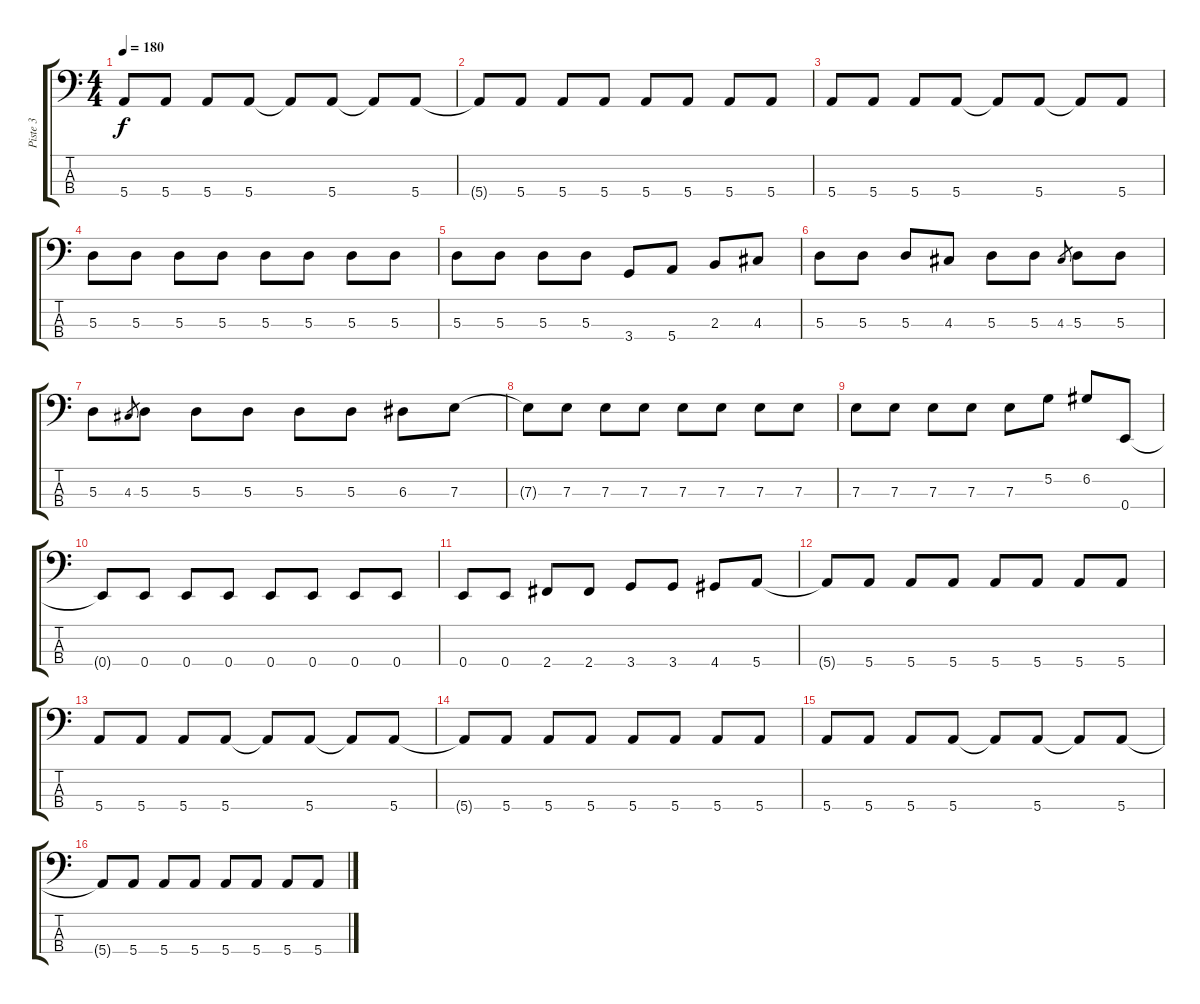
\track ("Piste 3" "Piste 3") {instrument electricbassfinger}
\staff {score tabs}
\tuning (G2 D2 A1 E1) {hide}
\ts (4 4)
\tempo 180
\clef f4
\ks c
5.4.8{dy f} 5.4.8 5.4.8 5.4.8 5.4{t}.8 5.4.8 5.4{t}.8 5.4.8 |
5.4{t}.8 5.4.8 5.4.8 5.4.8 5.4.8 5.4.8 5.4.8 5.4.8 |
5.4.8 5.4.8 5.4.8 5.4.8 5.4{t}.8 5.4.8 5.4{t}.8 5.4.8 |
5.3.8 5.3.8 5.3.8 5.3.8 5.3.8 5.3.8 5.3.8 5.3.8 |
5.3.8 5.3.8 5.3.8 5.3.8 3.4.8 5.4.8 2.3.8 4.3.8 |
5.3.8 5.3.8 5.3.8 4.3.8 5.3.8 5.3.8 4.3.8{gr} 5.3.8 5.3.8 |
5.3.8 4.3.8{gr} 5.3.8 5.3.8 5.3.8 5.3.8 5.3.8 6.3.8 7.3.8 |
7.3{t}.8 7.3.8 7.3.8 7.3.8 7.3.8 7.3.8 7.3.8 7.3.8 |
7.3.8 7.3.8 7.3.8 7.3.8 7.3.8 5.2.8 6.2.8 0.4.8 |
0.4{t}.8 0.4.8 0.4.8 0.4.8 0.4.8 0.4.8 0.4.8 0.4.8 |
0.4.8 0.4.8 2.4.8 2.4.8 3.4.8 3.4.8 4.4.8 5.4.8 |
5.4{t}.8 5.4.8 5.4.8 5.4.8 5.4.8 5.4.8 5.4.8 5.4.8 |
5.4.8 5.4.8 5.4.8 5.4.8 5.4{t}.8 5.4.8 5.4{t}.8 5.4.8 |
5.4{t}.8 5.4.8 5.4.8 5.4.8 5.4.8 5.4.8 5.4.8 5.4.8 |
5.4.8 5.4.8 5.4.8 5.4.8 5.4{t}.8 5.4.8 5.4{t}.8 5.4.8 |
5.4{t}.8 5.4.8 5.4.8 5.4.8 5.4.8 5.4.8 5.4.8 5.4.8
